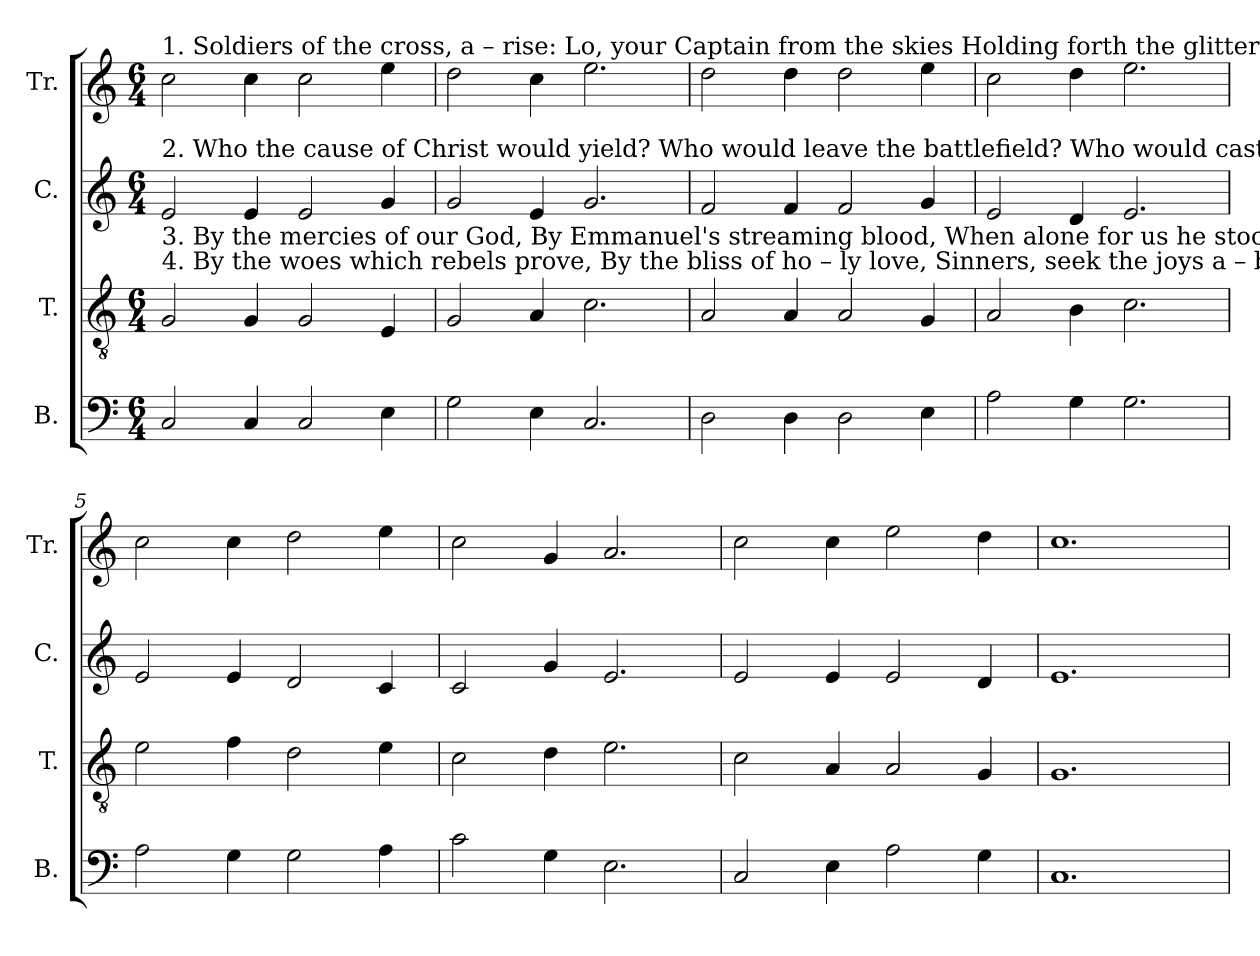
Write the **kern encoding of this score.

**kern	**kern	**kern	**kern
*part4	*part3	*part2	*part1
*staff4	*staff3	*staff2	*staff1
*I"B.	*I"T.	*I"C.	*I"Tr.
*I'B.	*I'T.	*I'C.	*I'Tr.
*clefF4	*clefGv2	*clefG2	*clefG2
*k[]	*k[]	*k[]	*k[]
*M6/4	*M6/4	*M6/4	*M6/4
*MM170	*MM170	*MM170	*MM170
=1	=1	=1	=1
!	!	!	!LO:TX:a:t=1. Soldiers  of   the  cross, a – rise&colon;    Lo, your Captain from the skies    Holding forth the glittering prize,  Calls  to  vic – to  – ry&colon;          Fear not, though the battle lower;
!	!	!LO:TX:a:t=2. Who the cause of Christ would yield?  Who would leave the battlefield? Who would cast away his shield?  Let him basely go&colon;           Who for Zion's King will stand?	!
!	!	!LO:TX:b:t=3. By  the  mercies   of   our   God,   By Emmanuel's streaming blood,  When  alone  for   us  he   stood,   Ne'er give up the strife&colon;          Ev – er,  to   the  la – test  breath,	!
!	!LO:TX:a:t=4. By the woes which rebels prove,   By  the  bliss  of   ho – ly   love,    Sinners,  seek  the  joys  a – bove;   Sinners,  turn  and  live&colon;        Here  is  freedom  worth the name;	!	!
2C!/	2G!/	2e!/	2cc!\
4C!/	4G!/	4e!/	4cc!\
2C!/	2G!/	2e!/	2cc!\
4E!\	4E!/	4g!/	4ee!\
=2	=2	=2	=2
2G!\	2G!/	2g!/	2dd!\
4E!\	4A!/	4e!/	4cc!\
2.C!/	2.c!\	2.g!/	2.ee!\
=3	=3	=3	=3
2D!\	2A!/	2f!/	2dd!\
4D!\	4A!/	4f!/	4dd!\
2D!\	2A!/	2f!/	2dd!\
4E!\	4G!/	4g!/	4ee!\
=4	=4	=4	=4
2A!\	2A!/	2e!/	2cc!\
4G!\	4B!\	4d!/	4dd!\
2.G!\	2.c!\	2.e!/	2.ee!\
=5	=5	=5	=5
2A!\	2e!\	2e!/	2cc!\
4G!\	4f!\	4e!/	4cc!\
2G!\	2d!\	2d!/	2dd!\
4A!\	4e!\	4c!/	4ee!\
=6	=6	=6	=6
2c!\	2c!\	2c!/	2cc!\
4G!\	4d!\	4g!/	4g!/
2.E!\	2.e!\	2.e!/	2.a!/
=7	=7	=7	=7
2C!/	2c!\	2e!/	2cc!\
4E!\	4A!/	4e!/	4cc!\
2A!\	2A!/	2e!/	2ee!\
4G!\	4G!/	4d!/	4dd!\
=8	=8	=8	=8
1.C!	1.G!	1.e!	1.cc!
=	=	=	=
*-	*-	*-	*-
